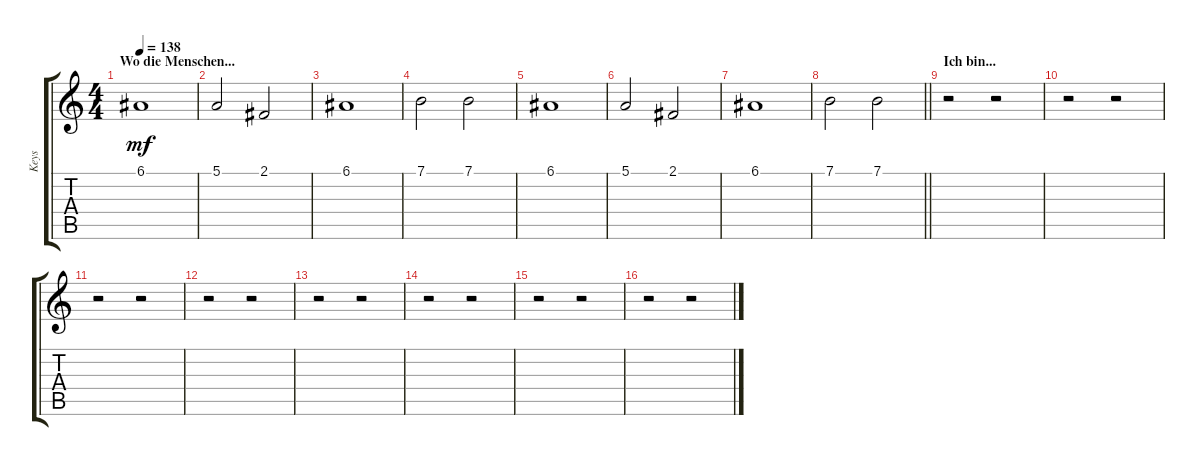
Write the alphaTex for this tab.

\track ("Keys" "Keys") {instrument stringensemble1}
\staff {score tabs}
\tuning (E4 B3 G3 D3 A2 E2) {hide}
\ts (4 4)
\section ("" "Wo die Menschen...")
\tempo 138
\clef g2
\ks c
6.1.1{dy mf} |
5.1.2 2.1.2 |
6.1.1 |
7.1.2 7.1.2 |
6.1.1 |
5.1.2 2.1.2 |
6.1.1 |
\barLineRight lightlight
7.1.2 7.1.2 |
\section ("" "Ich bin...")
r.2 r.2 |
r.2 r.2 |
r.2 r.2 |
r.2 r.2 |
r.2 r.2 |
r.2 r.2 |
r.2 r.2 |
r.2 r.2
